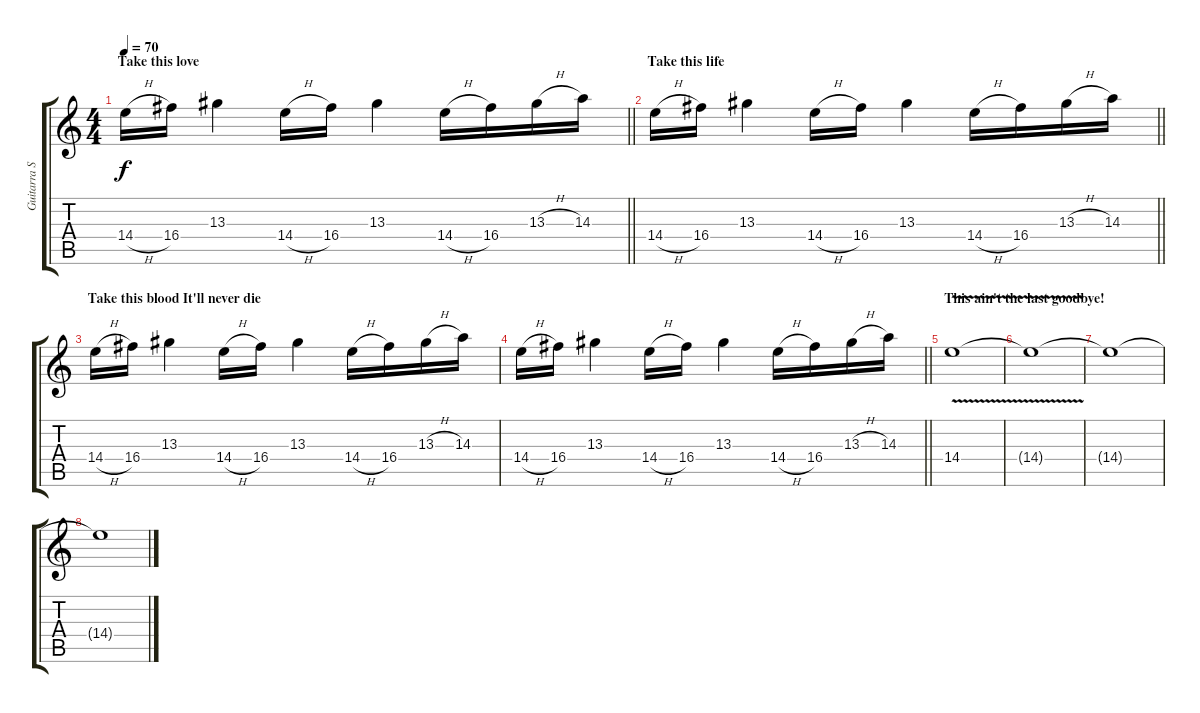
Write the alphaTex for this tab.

\track ("Guitarra Solo " "Guitarra S") {instrument overdrivenguitar}
\staff {score tabs}
\tuning (E4 B3 G3 D3 A2 E2) {hide}
\ts (4 4)
\section ("" "Take this love")
\tempo 70
\clef g2
\barLineRight lightlight
\ks c
14.4{h}.16{dy f} 16.4.16 13.3.4 14.4{h}.16 16.4.16 13.3.4 14.4{h}.16 16.4.16 13.3{h}.16 14.3.16 |
\section ("" "Take this life")
\barLineRight lightlight
14.4{h}.16 16.4.16 13.3.4 14.4{h}.16 16.4.16 13.3.4 14.4{h}.16 16.4.16 13.3{h}.16 14.3.16 |
\section ("" "Take this blood It'll never die")
14.4{h}.16 16.4.16 13.3.4 14.4{h}.16 16.4.16 13.3.4 14.4{h}.16 16.4.16 13.3{h}.16 14.3.16 |
\barLineRight lightlight
14.4{h}.16 16.4.16 13.3.4 14.4{h}.16 16.4.16 13.3.4 14.4{h}.16 16.4.16 13.3{h}.16 14.3.16 |
\section ("" "This ain't the last goodbye!")
14.4{v}.1{volume 0} |
14.4{t}.1 |
14.4{t}.1 |
14.4{t}.1
